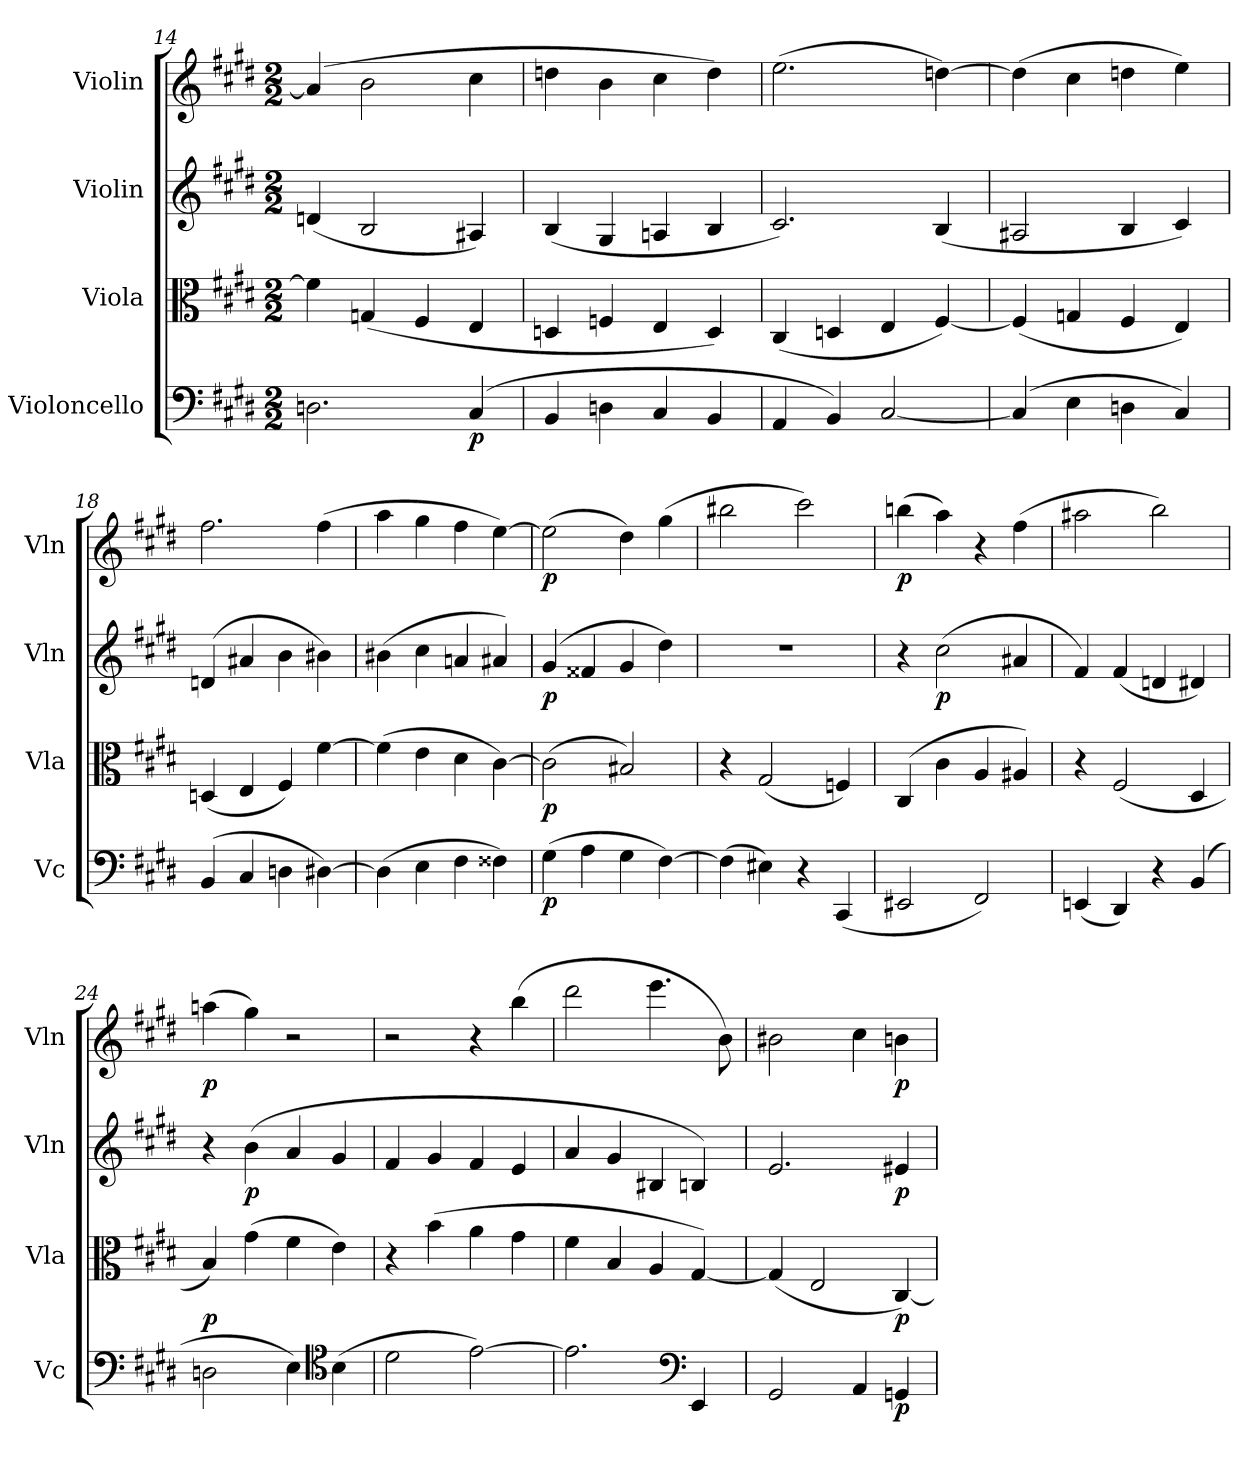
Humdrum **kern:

**kern	**dynam	**kern	**dynam	**kern	**dynam	**kern	**dynam
*part4	*part4	*part3	*part3	*part2	*part2	*part1	*part1
*staff4	*staff4	*staff3	*staff3	*staff2	*staff2	*staff1	*staff1
*I"Violoncello	*	*I"Viola	*	*I"Violin	*	*I"Violin	*
*I'Vc	*	*I'Vla	*	*I'Vln	*	*I'Vln	*
*clefF4	*	*clefC3	*	*clefG2	*	*clefG2	*
*k[f#c#g#d#]	*	*k[f#c#g#d#]	*	*k[f#c#g#d#]	*	*k[f#c#g#d#]	*
*M2/2	*	*M2/2	*	*M2/2	*	*M2/2	*
=14	=14	=14	=14	=14	=14	=14	=14
2.Dn\	.	4f#\]	.	(4dn/	.	(4a#/]	.
.	.	(4Gn/	.	2B/	.	2b\	.
.	.	4F#/	.	.	.	.	.
(4C#/	p	4E/	.	4A#X/)	.	4cc#\	.
=15	=15	=15	=15	=15	=15	=15	=15
4BB/	.	4Dn/	.	(4B/	.	4ddn\	.
4Dn\	.	4Fn/	.	4G#/	.	4b\	.
4C#/	.	4E/	.	4An/	.	4cc#\	.
4BB/	.	4D/)	.	4B/	.	4dd\)	.
=16	=16	=16	=16	=16	=16	=16	=16
4AA/	.	(4C#/	.	2.c#/)	.	(2.ee\	.
4BB/)	.	4Dn/	.	.	.	.	.
[2C#/	.	4E/	.	.	.	.	.
.	.	[4F#/)	.	(4B/	.	[4ddn\)	.
=17	=17	=17	=17	=17	=17	=17	=17
(4C#/]	.	(4F#/]	.	2A#X/	.	(4dd\]	.
4E\	.	4Gn/	.	.	.	4cc#\	.
4Dn\	.	4F#/	.	4B/	.	4ddn\	.
4C#/)	.	4E/)	.	4c#/)	.	4ee\)	.
=18	=18	=18	=18	=18	=18	=18	=18
(4BB/	.	(4Dn/	.	(4dn/	.	2.ff#\	.
4C#/	.	4E/	.	4a#X/	.	.	.
4Dn\	.	4F#/)	.	4b\	.	.	.
[4D#X\)	.	[4f#\	.	4b#X\)	.	(4ff#\	.
=19	=19	=19	=19	=19	=19	=19	=19
(4D#\]	.	(4f#\]	.	(4b#X\	.	4aa\	.
4E\	.	4e\	.	4cc#\	.	4gg#\	.
4F#\	.	4d#\	.	4an/	.	4ff#\	.
4F##X\)	.	[4c#\)	.	4a#X/)	.	[4ee\)	.
=20	=20	=20	=20	=20	=20	=20	=20
(4G#\	p	(2c#\]	p	(4g#/	p	(2ee\]	p
4A\	.	.	.	4f##X/	.	.	.
4G#\	.	2B#X/)	.	4g#/	.	4dd#\)	.
[4F#\)	.	.	.	4dd#\)	.	(4gg#\	.
=21	=21	=21	=21	=21	=21	=21	=21
(4F#\]	.	4r	.	1r	.	2bb#X\	.
4E#X\)	.	(2G#/	.	.	.	.	.
4r	.	.	.	.	.	2ccc#\)	.
(4CC#/	.	4Fn/)	.	.	.	.	.
=22	=22	=22	=22	=22	=22	=22	=22
2EE#X/	.	(4C#/	.	4r	.	(4bbn\	p
.	.	4c#\	.	(2cc#\	p	4aa\)	.
2FF#/)	.	4A/	.	.	.	4r	.
.	.	4A#X/)	.	4a#X/	.	(4ff#\	.
=23	=23	=23	=23	=23	=23	=23	=23
(4EEn/	.	4r	.	4f#/)	.	2aa#X\	.
4DD#/)	.	(2F#/	.	(4f#/	.	.	.
4r	.	.	.	4dn/	.	2bb\)	.
(4BB/	.	4D#/	.	4d#X/)	.	.	.
=24	=24	=24	=24	=24	=24	=24	=24
2Dn\	.	4B/)	p	4r	.	(4aan\	p
.	.	(4g#\	.	(4b\	p	4gg#\)	.
4E\)	.	4f#\	.	4a/	.	2r	.
*clefC4	*	*	*	*	*	*	*
(4B\	.	4e\)	.	4g#/	.	.	.
=25	=25	=25	=25	=25	=25	=25	=25
2d#\	.	4r	.	4f#/	.	2r	.
.	.	(4b\	.	4g#/	.	.	.
[2e\)	.	4a\	.	4f#/	.	4r	.
.	.	4g#\	.	4e/	.	(4bb\	.
=26	=26	=26	=26	=26	=26	=26	=26
2.e\]	.	4f#\	.	4a/	.	2ddd#\	.
.	.	4B/	.	4g#/	.	.	.
.	.	4A/	.	4B#X/	.	4.eee\	.
*clefF4	*	*	*	*	*	*	*
4EE/	.	[4G#/)	.	4Bn/)	.	.	.
.	.	.	.	.	.	8b\)	.
=27	=27	=27	=27	=27	=27	=27	=27
2GG#/	.	(4G#/]	.	2.e/	.	2b#X\	.
.	.	2E/	.	.	.	.	.
4AA/	.	.	.	.	.	4cc#\	.
4GGn/	p	[4C#/)	p	4e#X/	p	4bn\	p
=	=	=	=	=	=	=	=
*-	*-	*-	*-	*-	*-	*-	*-
